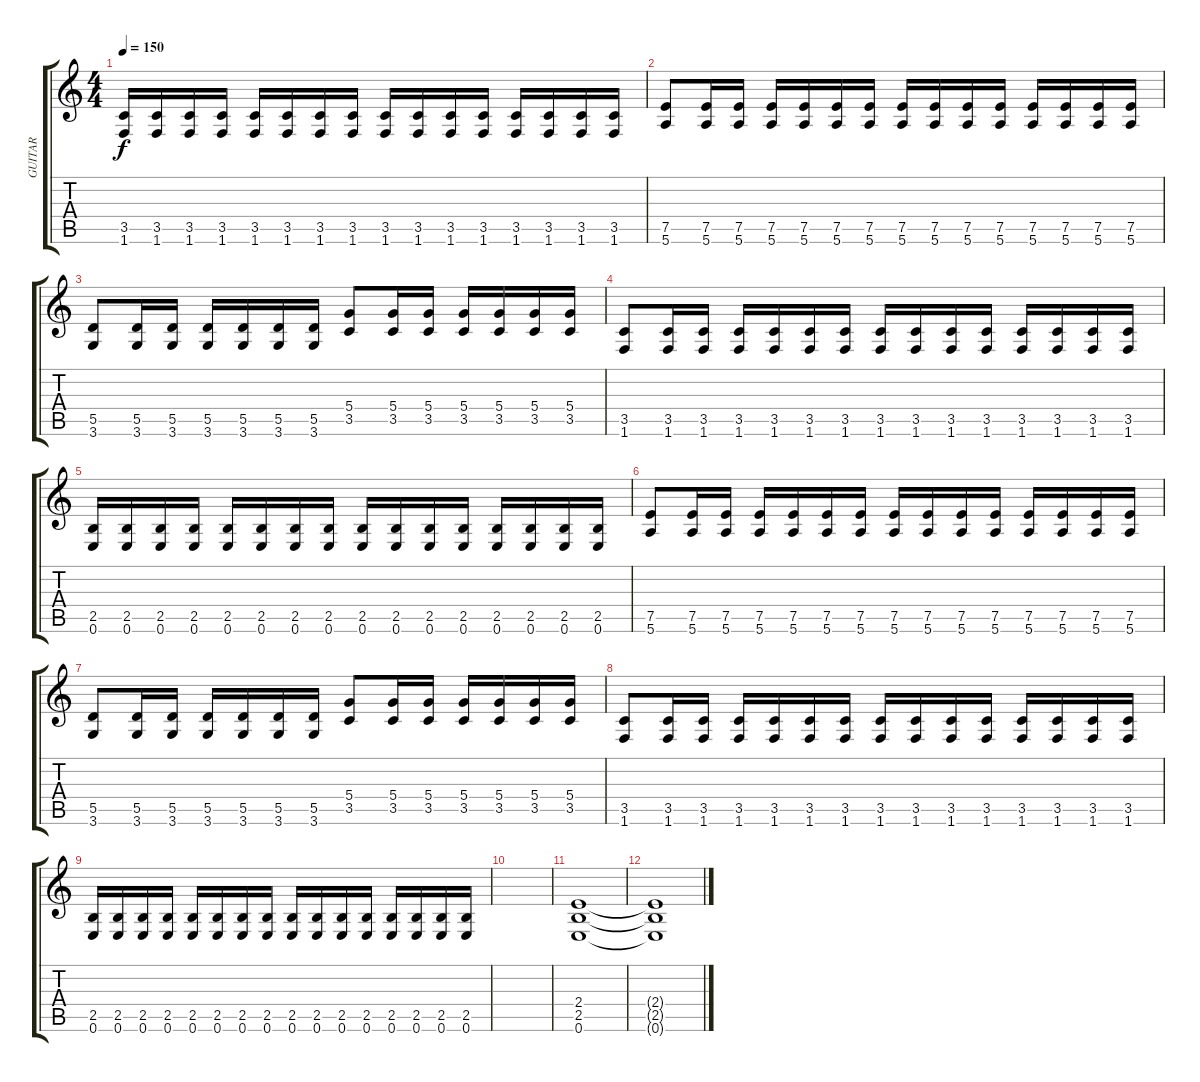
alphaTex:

\track ("GUITAR" "GUITAR") {instrument distortionguitar}
\staff {score tabs}
\tuning (E4 B3 G3 D3 A2 E2) {hide}
\ts (4 4)
\tempo 150
\clef g2
\ks c
(3.5 1.6).16{dy f} (3.5 1.6).16 (3.5 1.6).16 (3.5 1.6).16 (3.5 1.6).16 (3.5 1.6).16 (3.5 1.6).16 (3.5 1.6).16 (3.5 1.6).16 (3.5 1.6).16 (3.5 1.6).16 (3.5 1.6).16 (3.5 1.6).16 (3.5 1.6).16 (3.5 1.6).16 (3.5 1.6).16 |
(7.5 5.6).8 (7.5 5.6).16 (7.5 5.6).16 (7.5 5.6).16 (7.5 5.6).16 (7.5 5.6).16 (7.5 5.6).16 (7.5 5.6).16 (7.5 5.6).16 (7.5 5.6).16 (7.5 5.6).16 (7.5 5.6).16 (7.5 5.6).16 (7.5 5.6).16 (7.5 5.6).16 |
(5.5 3.6).8 (5.5 3.6).16 (5.5 3.6).16 (5.5 3.6).16 (5.5 3.6).16 (5.5 3.6).16 (5.5 3.6).16 (5.4 3.5).8 (5.4 3.5).16 (5.4 3.5).16 (5.4 3.5).16 (5.4 3.5).16 (5.4 3.5).16 (5.4 3.5).16 |
(3.5 1.6).8 (3.5 1.6).16 (3.5 1.6).16 (3.5 1.6).16 (3.5 1.6).16 (3.5 1.6).16 (3.5 1.6).16 (3.5 1.6).16 (3.5 1.6).16 (3.5 1.6).16 (3.5 1.6).16 (3.5 1.6).16 (3.5 1.6).16 (3.5 1.6).16 (3.5 1.6).16 |
(2.5 0.6).16 (2.5 0.6).16 (2.5 0.6).16 (2.5 0.6).16 (2.5 0.6).16 (2.5 0.6).16 (2.5 0.6).16 (2.5 0.6).16 (2.5 0.6).16 (2.5 0.6).16 (2.5 0.6).16 (2.5 0.6).16 (2.5 0.6).16 (2.5 0.6).16 (2.5 0.6).16 (2.5 0.6).16 |
(7.5 5.6).8 (7.5 5.6).16 (7.5 5.6).16 (7.5 5.6).16 (7.5 5.6).16 (7.5 5.6).16 (7.5 5.6).16 (7.5 5.6).16 (7.5 5.6).16 (7.5 5.6).16 (7.5 5.6).16 (7.5 5.6).16 (7.5 5.6).16 (7.5 5.6).16 (7.5 5.6).16 |
(5.5 3.6).8 (5.5 3.6).16 (5.5 3.6).16 (5.5 3.6).16 (5.5 3.6).16 (5.5 3.6).16 (5.5 3.6).16 (5.4 3.5).8 (5.4 3.5).16 (5.4 3.5).16 (5.4 3.5).16 (5.4 3.5).16 (5.4 3.5).16 (5.4 3.5).16 |
(3.5 1.6).8 (3.5 1.6).16 (3.5 1.6).16 (3.5 1.6).16 (3.5 1.6).16 (3.5 1.6).16 (3.5 1.6).16 (3.5 1.6).16 (3.5 1.6).16 (3.5 1.6).16 (3.5 1.6).16 (3.5 1.6).16 (3.5 1.6).16 (3.5 1.6).16 (3.5 1.6).16 |
(2.5 0.6).16 (2.5 0.6).16 (2.5 0.6).16 (2.5 0.6).16 (2.5 0.6).16 (2.5 0.6).16 (2.5 0.6).16 (2.5 0.6).16 (2.5 0.6).16 (2.5 0.6).16 (2.5 0.6).16 (2.5 0.6).16 (2.5 0.6).16 (2.5 0.6).16 (2.5 0.6).16 (2.5 0.6).16 |
|
(2.4 2.5 0.6).1 |
(2.4{t} 2.5{t} 0.6{t}).1
